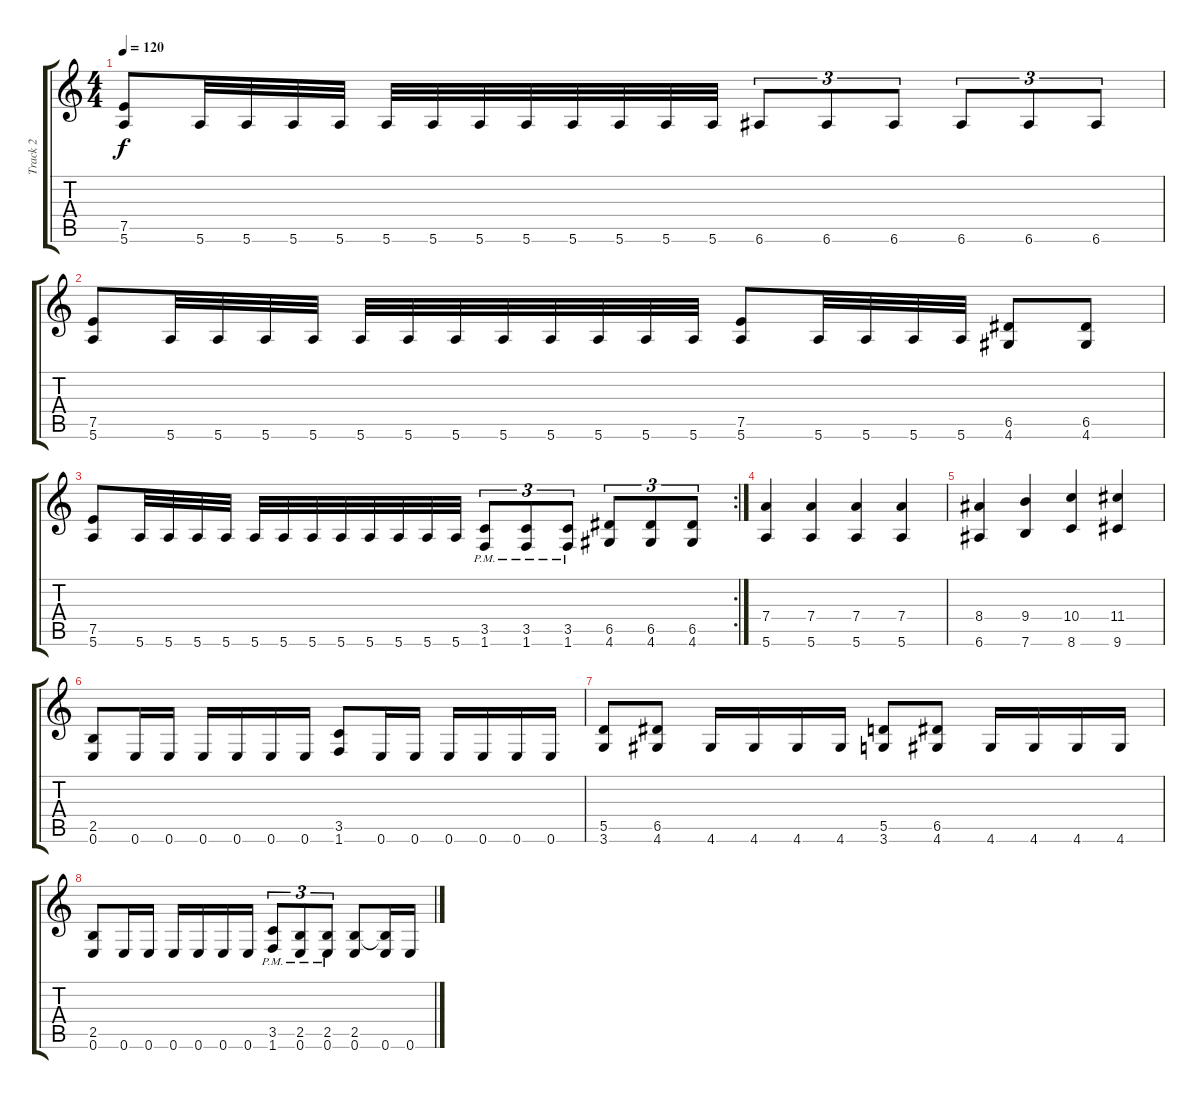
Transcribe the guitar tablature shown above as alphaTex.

\track ("Track 2" "Track 2") {instrument distortionguitar}
\staff {score tabs}
\tuning (E4 B3 G3 D3 A2 E2) {hide}
\ts (4 4)
\tempo 120
\clef g2
\ks c
(7.5 5.6).8{dy f} 5.6.32 5.6.32 5.6.32 5.6.32 5.6.32 5.6.32 5.6.32 5.6.32 5.6.32 5.6.32 5.6.32 5.6.32 6.6.8{tu (3 2)} 6.6.8{tu (3 2)} 6.6.8{tu (3 2)} 6.6.8{tu (3 2)} 6.6.8{tu (3 2)} 6.6.8{tu (3 2)} |
(7.5 5.6).8 5.6.32 5.6.32 5.6.32 5.6.32 5.6.32 5.6.32 5.6.32 5.6.32 5.6.32 5.6.32 5.6.32 5.6.32 (7.5 5.6).8 5.6.32 5.6.32 5.6.32 5.6.32 (6.5 4.6).8 (6.5 4.6).8 |
\rc 2
(7.5 5.6).8 5.6.32 5.6.32 5.6.32 5.6.32 5.6.32 5.6.32 5.6.32 5.6.32 5.6.32 5.6.32 5.6.32 5.6.32 (3.5{pm} 1.6{pm}).8{tu (3 2)} (3.5{pm} 1.6{pm}).8{tu (3 2)} (3.5{pm} 1.6{pm}).8{tu (3 2)} (6.5 4.6).8{tu (3 2)} (6.5 4.6).8{tu (3 2)} (6.5 4.6).8{tu (3 2)} |
(7.4 5.6).4 (7.4 5.6).4 (7.4 5.6).4 (7.4 5.6).4 |
(8.4 6.6).4 (9.4 7.6).4 (10.4 8.6).4 (11.4 9.6).4 |
(2.5 0.6).8 0.6.16 0.6.16 0.6.16 0.6.16 0.6.16 0.6.16 (3.5 1.6).8 0.6.16 0.6.16 0.6.16 0.6.16 0.6.16 0.6.16 |
(5.5 3.6).8 (6.5 4.6).8 4.6.16 4.6.16 4.6.16 4.6.16 (5.5 3.6).8 (6.5 4.6).8 4.6.16 4.6.16 4.6.16 4.6.16 |
(2.5 0.6).8 0.6.16 0.6.16 0.6.16 0.6.16 0.6.16 0.6.16 (3.5{pm} 1.6{pm}).8{tu (3 2)} (2.5{pm} 0.6{pm}).8{tu (3 2)} (2.5{pm} 0.6{pm}).8{tu (3 2)} (2.5 0.6).8 (2.5{t} 0.6).16 0.6.16
